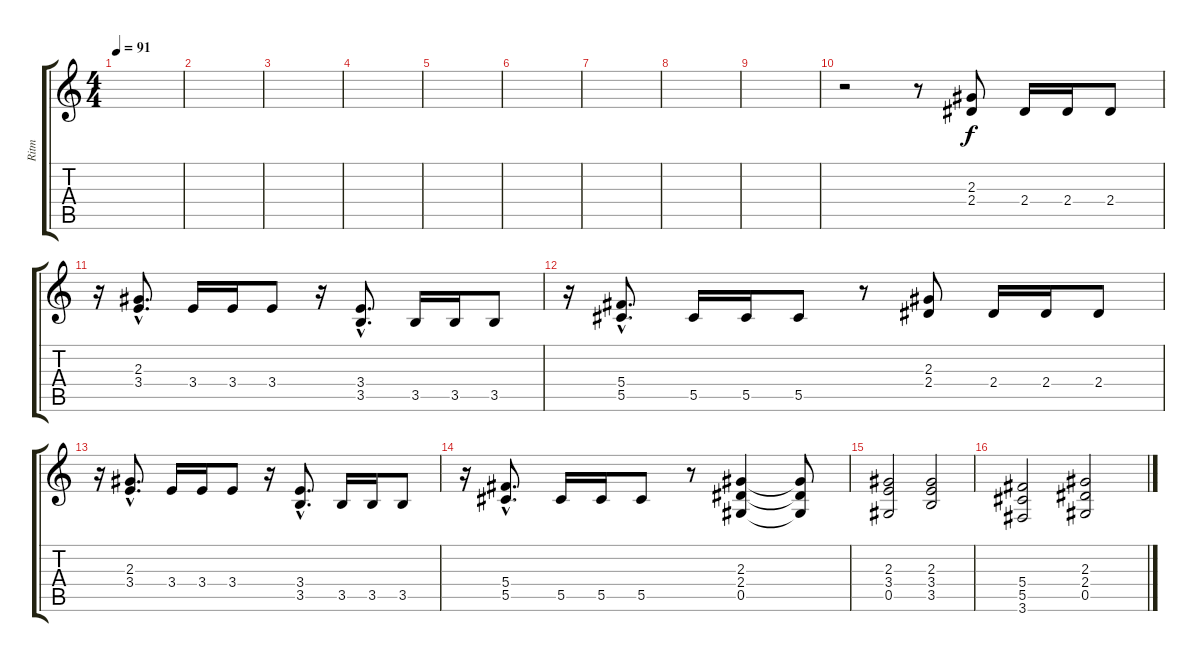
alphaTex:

\track ("Ritm" "Ritm") {instrument distortionguitar}
\staff {score tabs}
\tuning (Eb4 Bb3 Gb3 Db3 Ab2 Eb2) {hide}
\ts (4 4)
\tempo 91
\clef g2
\ks c
|
|
|
|
|
|
|
|
|
r.2 r.8 (2.3 2.4).8 2.4.16 2.4.16 2.4.8 |
r.16 (2.3{hac} 3.4{hac}).8{d} 3.4.16 3.4.16 3.4.8 r.16 (3.4{hac} 3.5{hac}).8{d} 3.5.16 3.5.16 3.5.8 |
r.16 (5.4{hac} 5.5{hac}).8{d} 5.5.16 5.5.16 5.5.8 r.8 (2.3 2.4).8 2.4.16 2.4.16 2.4.8 |
r.16 (2.3{hac} 3.4{hac}).8{d} 3.4.16 3.4.16 3.4.8 r.16 (3.4{hac} 3.5{hac}).8{d} 3.5.16 3.5.16 3.5.8 |
r.16 (5.4{hac} 5.5{hac}).8{d} 5.5.16 5.5.16 5.5.8 r.8 (2.3 2.4 0.5).4 (2.3{t} 2.4{t} 0.5{t}).8 |
(2.3 3.4 0.5).2 (2.3 3.4 3.5).2 |
(5.4 5.5 3.6).2 (2.3 2.4 0.5).2
